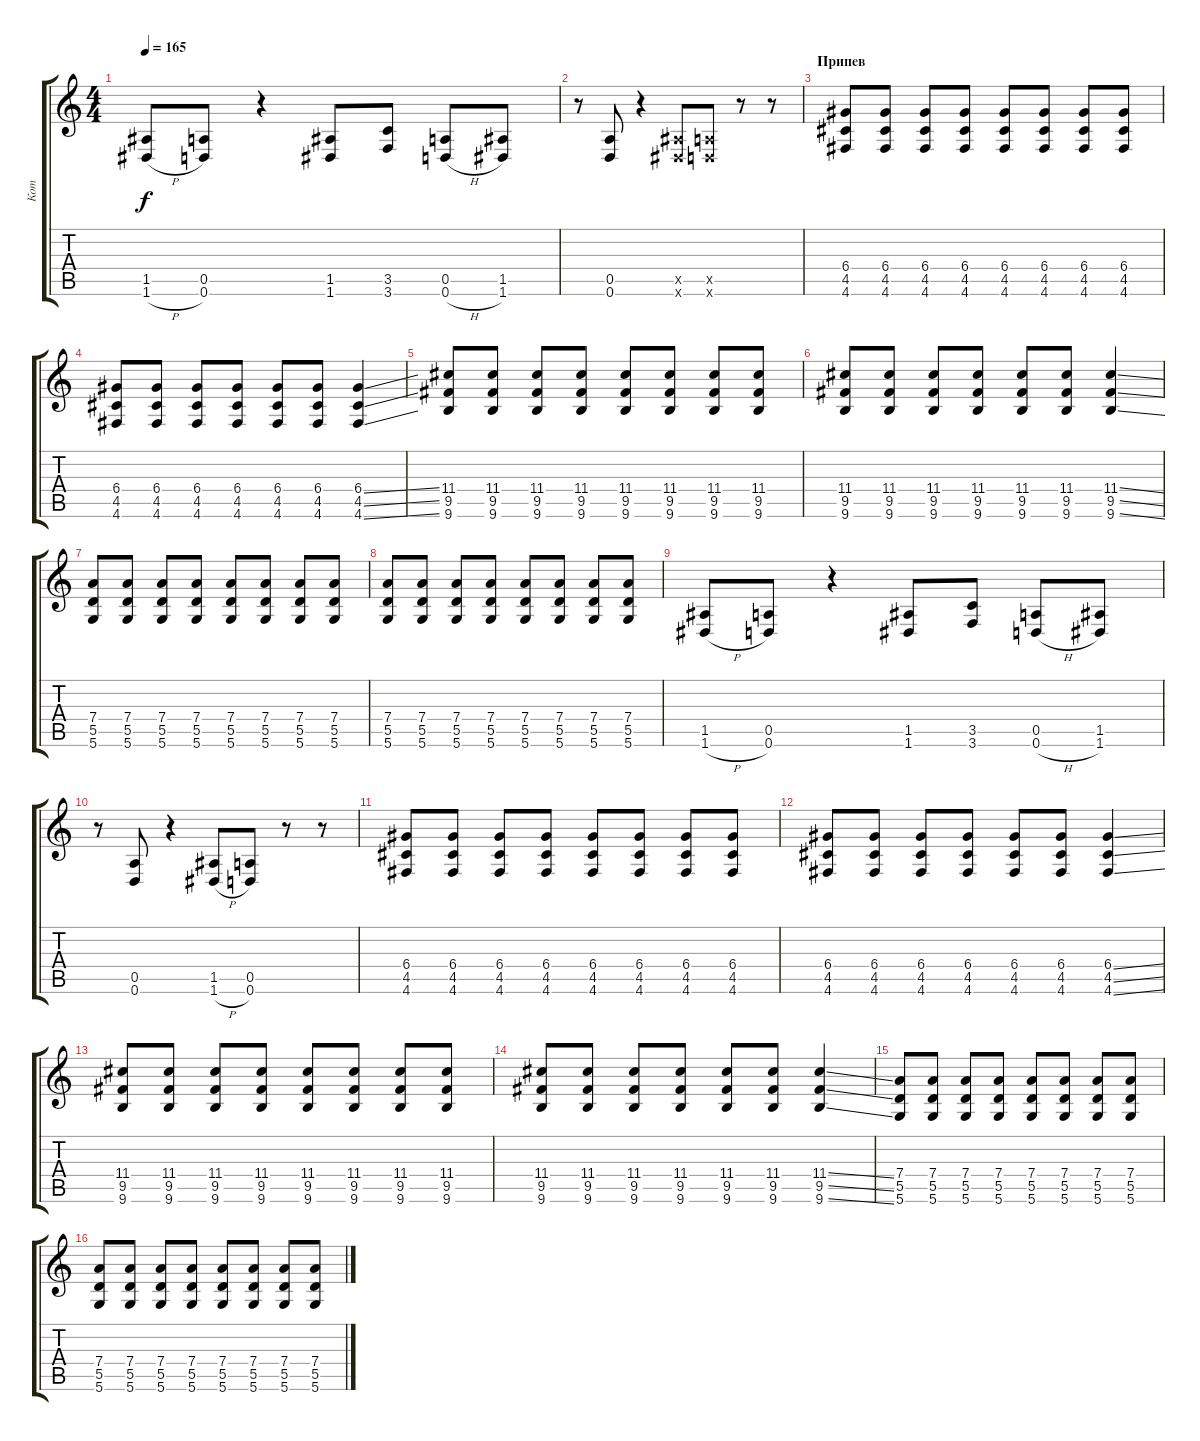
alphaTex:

\track ("Кот" "Кот") {instrument overdrivenguitar}
\staff {score tabs}
\tuning (E4 B3 G3 D3 A2 D2) {hide}
\ts (4 4)
\tempo 165
\clef g2
\ks c
(1.5 1.6{h}).8{dy f} (0.5 0.6).8 r.4 (1.5 1.6).8 (3.5 3.6).8 (0.5 0.6{h}).8 (1.5 1.6).8 |
r.8 (0.5 0.6).8 r.4 (1.5{x} 1.6{x}).8 (0.5{x} 0.6{x}).8 r.8 r.8 |
\section ("" "Припев")
(6.4 4.5 4.6).8 (6.4 4.5 4.6).8 (6.4 4.5 4.6).8 (6.4 4.5 4.6).8 (6.4 4.5 4.6).8 (6.4 4.5 4.6).8 (6.4 4.5 4.6).8 (6.4 4.5 4.6).8 |
(6.4 4.5 4.6).8 (6.4 4.5 4.6).8 (6.4 4.5 4.6).8 (6.4 4.5 4.6).8 (6.4 4.5 4.6).8 (6.4 4.5 4.6).8 (6.4{ss} 4.5{ss} 4.6{ss}).4 |
(11.4 9.5 9.6).8 (11.4 9.5 9.6).8 (11.4 9.5 9.6).8 (11.4 9.5 9.6).8 (11.4 9.5 9.6).8 (11.4 9.5 9.6).8 (11.4 9.5 9.6).8 (11.4 9.5 9.6).8 |
(11.4 9.5 9.6).8 (11.4 9.5 9.6).8 (11.4 9.5 9.6).8 (11.4 9.5 9.6).8 (11.4 9.5 9.6).8 (11.4 9.5 9.6).8 (11.4{ss} 9.5{ss} 9.6{ss}).4 |
(7.4 5.5 5.6).8 (7.4 5.5 5.6).8 (7.4 5.5 5.6).8 (7.4 5.5 5.6).8 (7.4 5.5 5.6).8 (7.4 5.5 5.6).8 (7.4 5.5 5.6).8 (7.4 5.5 5.6).8 |
(7.4 5.5 5.6).8 (7.4 5.5 5.6).8 (7.4 5.5 5.6).8 (7.4 5.5 5.6).8 (7.4 5.5 5.6).8 (7.4 5.5 5.6).8 (7.4 5.5 5.6).8 (7.4 5.5 5.6).8 |
(1.5 1.6{h}).8{instrument overdrivenguitar} (0.5 0.6).8 r.4 (1.5 1.6).8 (3.5 3.6).8 (0.5 0.6{h}).8 (1.5 1.6).8 |
r.8 (0.5 0.6).8 r.4 (1.5 1.6{h}).8 (0.5 0.6).8 r.8 r.8 |
(6.4 4.5 4.6).8 (6.4 4.5 4.6).8 (6.4 4.5 4.6).8 (6.4 4.5 4.6).8 (6.4 4.5 4.6).8 (6.4 4.5 4.6).8 (6.4 4.5 4.6).8 (6.4 4.5 4.6).8 |
(6.4 4.5 4.6).8 (6.4 4.5 4.6).8 (6.4 4.5 4.6).8 (6.4 4.5 4.6).8 (6.4 4.5 4.6).8 (6.4 4.5 4.6).8 (6.4{ss} 4.5{ss} 4.6{ss}).4 |
(11.4 9.5 9.6).8 (11.4 9.5 9.6).8 (11.4 9.5 9.6).8 (11.4 9.5 9.6).8 (11.4 9.5 9.6).8 (11.4 9.5 9.6).8 (11.4 9.5 9.6).8 (11.4 9.5 9.6).8 |
(11.4 9.5 9.6).8 (11.4 9.5 9.6).8 (11.4 9.5 9.6).8 (11.4 9.5 9.6).8 (11.4 9.5 9.6).8 (11.4 9.5 9.6).8 (11.4{ss} 9.5{ss} 9.6{ss}).4 |
(7.4 5.5 5.6).8 (7.4 5.5 5.6).8 (7.4 5.5 5.6).8 (7.4 5.5 5.6).8 (7.4 5.5 5.6).8 (7.4 5.5 5.6).8 (7.4 5.5 5.6).8 (7.4 5.5 5.6).8 |
(7.4 5.5 5.6).8 (7.4 5.5 5.6).8 (7.4 5.5 5.6).8 (7.4 5.5 5.6).8 (7.4 5.5 5.6).8 (7.4 5.5 5.6).8 (7.4 5.5 5.6).8 (7.4 5.5 5.6).8
